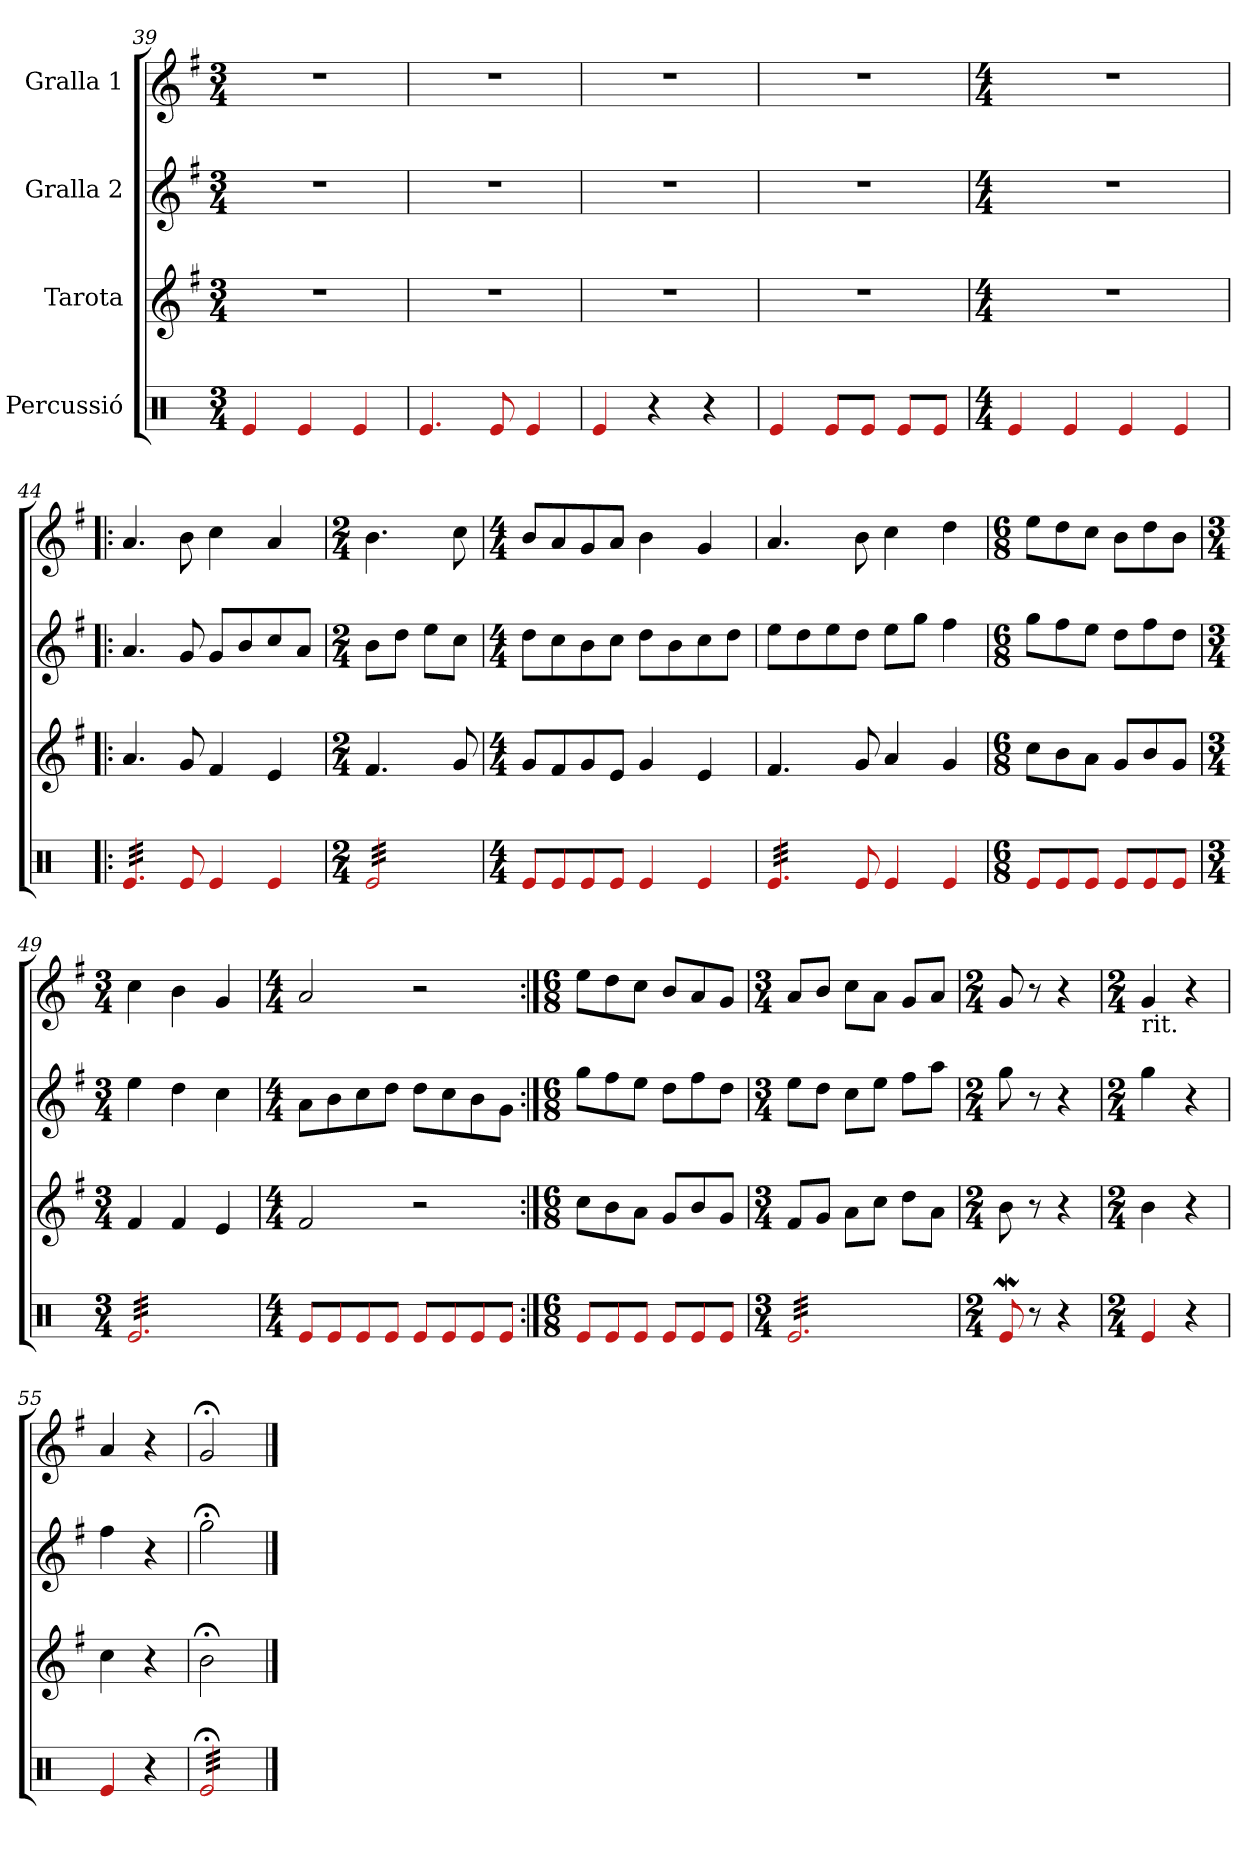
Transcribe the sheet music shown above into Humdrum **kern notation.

**kern	**kern	**kern	**kern
*part4	*part3	*part2	*part1
*staff4	*staff3	*staff2	*staff1
*I"Percussió	*I"Tarota	*I"Gralla 2	*I"Gralla 1
*clefX	*clefG2	*clefG2	*clefG2
*	*	*	*ITrd-7c-12
*k[]	*k[f#]	*k[f#]	*k[f#]
*	*G:	*G:	*G:
*M3/4	*M3/4	*M3/4	*M3/4
=39	=39	=39	=39
4e/	2.r	2.r	2.r
4e/	.	.	.
4e/	.	.	.
=40	=40	=40	=40
4.e/	2.r	2.r	2.r
8e/	.	.	.
4e/	.	.	.
!!LO:LB:g=z
=41	=41	=41	=41
4e/	2.r	2.r	2.r
4r	.	.	.
4r	.	.	.
=42	=42	=42	=42
4e/	2.r	2.r	2.r
8e/L	.	.	.
8e/J	.	.	.
8e/L	.	.	.
8e/J	.	.	.
=43	=43	=43	=43
*M4/4	*M4/4	*M4/4	*M4/4
4e/	1r	1r	1r
4e/	.	.	.
4e/	.	.	.
4e/	.	.	.
=44!|:	=44!|:	=44!|:	=44!|:
*tremolo	*	*	*
32e/LLL	4.a/	4.a/	4.aa/
32e/	.	.	.
32e/	.	.	.
32e/	.	.	.
32e/	.	.	.
32e/	.	.	.
32e/	.	.	.
32e/	.	.	.
32e/	.	.	.
32e/	.	.	.
32e/	.	.	.
32e/JJJ	.	.	.
*Xtremolo	*	*	*
8e/	8g/	8g/	8bb\
4e/	4f#/	8g/L	4ccc\
.	.	8b/	.
4e/	4e/	8cc/	4aa/
.	.	8a/J	.
=45	=45	=45	=45
*M2/4	*M2/4	*M2/4	*M2/4
*tremolo	*	*	*
32e/LLL	4.f#/	8b\L	4.bb\
32e/	.	.	.
32e/	.	.	.
32e/	.	.	.
32e/	.	8dd\J	.
32e/	.	.	.
32e/	.	.	.
32e/	.	.	.
32e/	.	8ee\L	.
32e/	.	.	.
32e/	.	.	.
32e/	.	.	.
32e/	8g/	8cc\J	8ccc\
32e/	.	.	.
32e/	.	.	.
32e/JJJ	.	.	.
*Xtremolo	*	*	*
!!LO:PB:g=z
=46	=46	=46	=46
*M4/4	*M4/4	*M4/4	*M4/4
8e/L	8g/L	8dd\L	8bb/L
8e/	8f#/	8cc\	8aa/
8e/	8g/	8b\	8gg/
8e/J	8e/J	8cc\J	8aa/J
4e/	4g/	8dd\L	4bb\
.	.	8b\	.
4e/	4e/	8cc\	4gg/
.	.	8dd\J	.
=47	=47	=47	=47
*tremolo	*	*	*
32e/LLL	4.f#/	8ee\L	4.aa/
32e/	.	.	.
32e/	.	.	.
32e/	.	.	.
32e/	.	8dd\	.
32e/	.	.	.
32e/	.	.	.
32e/	.	.	.
32e/	.	8ee\	.
32e/	.	.	.
32e/	.	.	.
32e/JJJ	.	.	.
*Xtremolo	*	*	*
8e/	8g/	8dd\J	8bb\
4e/	4a/	8ee\L	4ccc\
.	.	8gg\J	.
4e/	4g/	4ff#\	4ddd\
=48	=48	=48	=48
*M6/8	*M6/8	*M6/8	*M6/8
8e/L	8cc\L	8gg\L	8eee\L
8e/	8b\	8ff#\	8ddd\
8e/J	8a\J	8ee\J	8ccc\J
8e/L	8g/L	8dd\L	8bb\L
8e/	8b/	8ff#\	8ddd\
8e/J	8g/J	8dd\J	8bb\J
=49	=49	=49	=49
*M3/4	*M3/4	*M3/4	*M3/4
*tremolo	*	*	*
32e/LLL	4f#/	4ee\	4ccc\
32e/	.	.	.
32e/	.	.	.
32e/	.	.	.
32e/	.	.	.
32e/	.	.	.
32e/	.	.	.
32e/	.	.	.
32e/	4f#/	4dd\	4bb\
32e/	.	.	.
32e/	.	.	.
32e/	.	.	.
32e/	.	.	.
32e/	.	.	.
32e/	.	.	.
32e/	.	.	.
32e/	4e/	4cc\	4gg/
32e/	.	.	.
32e/	.	.	.
32e/	.	.	.
32e/	.	.	.
32e/	.	.	.
32e/	.	.	.
32e/JJJ	.	.	.
*Xtremolo	*	*	*
!!LO:LB:g=z
=50	=50	=50	=50
*M4/4	*M4/4	*M4/4	*M4/4
8e/L	2f#/	8a\L	2aa/
8e/	.	8b\	.
8e/	.	8cc\	.
8e/J	.	8dd\J	.
8e/L	2r	8dd\L	2r
8e/	.	8cc\	.
8e/	.	8b\	.
8e/J	.	8g\J	.
=51:|!	=51:|!	=51:|!	=51:|!
*M6/8	*M6/8	*M6/8	*M6/8
8e/L	8cc\L	8gg\L	8eee\L
8e/	8b\	8ff#\	8ddd\
8e/J	8a\J	8ee\J	8ccc\J
8e/L	8g/L	8dd\L	8bb/L
8e/	8b/	8ff#\	8aa/
8e/J	8g/J	8dd\J	8gg/J
=52	=52	=52	=52
*M3/4	*M3/4	*M3/4	*M3/4
*tremolo	*	*	*
32e/LLL	8f#/L	8ee\L	8aa/L
32e/	.	.	.
32e/	.	.	.
32e/	.	.	.
32e/	8g/J	8dd\J	8bb/J
32e/	.	.	.
32e/	.	.	.
32e/	.	.	.
32e/	8a\L	8cc\L	8ccc\L
32e/	.	.	.
32e/	.	.	.
32e/	.	.	.
32e/	8cc\J	8ee\J	8aa\J
32e/	.	.	.
32e/	.	.	.
32e/	.	.	.
32e/	8dd\L	8ff#\L	8gg/L
32e/	.	.	.
32e/	.	.	.
32e/	.	.	.
32e/	8a\J	8aa\J	8aa/J
32e/	.	.	.
32e/	.	.	.
32e/JJJ	.	.	.
*Xtremolo	*	*	*
=53	=53	=53	=53
*M2/4	*M2/4	*M2/4	*M2/4
8eW/	8b\	8gg\	8gg/
8r	8r	8r	8r
4r	4r	4r	4r
=54	=54	=54	=54
*M2/4	*M2/4	*M2/4	*M2/4
!	!	!	!LO:TX:b:t=rit.
4e/	4b\	4gg\	4gg/
4r	4r	4r	4r
!!LO:LB:g=z
=55	=55	=55	=55
4e/	4cc\	4ff#\	4aa/
4r	4r	4r	4r
=56	=56	=56	=56
*tremolo	*	*	*
32e;</LLL	2b;<\	2gg;<\	2gg;</
32e;</	.	.	.
32e;</	.	.	.
32e;</	.	.	.
32e;</	.	.	.
32e;</	.	.	.
32e;</	.	.	.
32e;</	.	.	.
32e;</	.	.	.
32e;</	.	.	.
32e;</	.	.	.
32e;</	.	.	.
32e;</	.	.	.
32e;</	.	.	.
32e;</	.	.	.
32e;</JJJ	.	.	.
*Xtremolo	*	*	*
==	==	==	==
*-	*-	*-	*-
